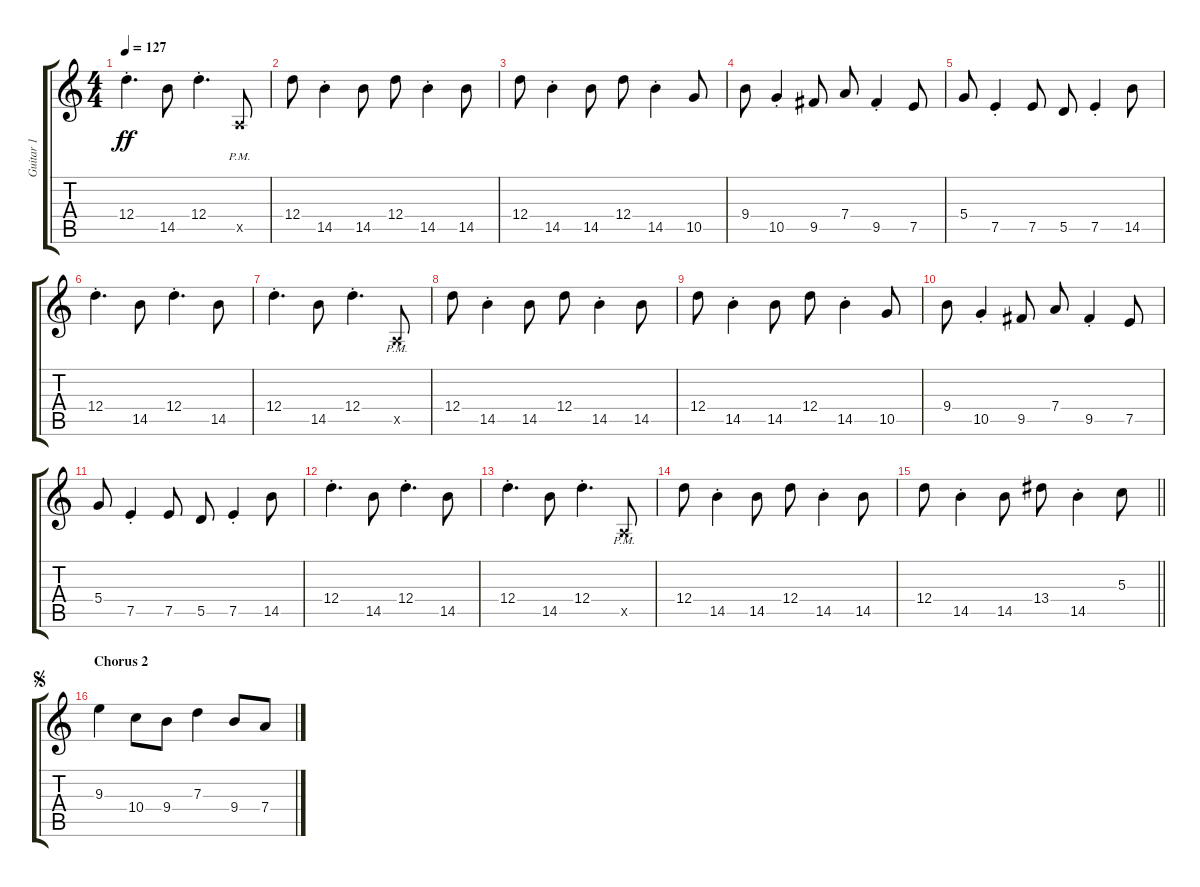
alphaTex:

\track ("Guitar 1" "Guitar 1") {instrument electricguitarclean}
\staff {score tabs}
\tuning (E4 B3 G3 D3 A2 E2) {hide}
\ts (4 4)
\tempo 127
\clef g2
\ks c
12.4{st}.4{d dy ff} 14.5.8 12.4{st}.4{d} 0.5{pm x}.8 |
12.4.8 14.5{st}.4 14.5.8 12.4.8 14.5{st}.4 14.5.8 |
12.4.8 14.5{st}.4 14.5.8 12.4.8 14.5{st}.4 10.5.8 |
9.4.8 10.5{st}.4 9.5.8 7.4.8 9.5{st}.4 7.5.8 |
5.4.8 7.5{st}.4 7.5.8 5.5.8 7.5{st}.4 14.5.8 |
12.4{st}.4{d} 14.5.8 12.4{st}.4{d} 14.5.8 |
12.4{st}.4{d} 14.5.8 12.4{st}.4{d} 0.5{pm x}.8 |
12.4.8 14.5{st}.4 14.5.8 12.4.8 14.5{st}.4 14.5.8 |
12.4.8 14.5{st}.4 14.5.8 12.4.8 14.5{st}.4 10.5.8 |
9.4.8 10.5{st}.4 9.5.8 7.4.8 9.5{st}.4 7.5.8 |
5.4.8 7.5{st}.4 7.5.8 5.5.8 7.5{st}.4 14.5.8 |
12.4{st}.4{d} 14.5.8 12.4{st}.4{d} 14.5.8 |
12.4{st}.4{d} 14.5.8 12.4{st}.4{d} 0.5{pm x}.8 |
12.4.8 14.5{st}.4 14.5.8 12.4.8 14.5{st}.4 14.5.8 |
\barLineRight lightlight
12.4.8 14.5{st}.4 14.5.8 13.4.8 14.5{st}.4 5.3.8 |
\section ("" "Chorus 2")
\jump segno
9.3.4 10.4.8 9.4.8 7.3.4 9.4.8 7.4.8
